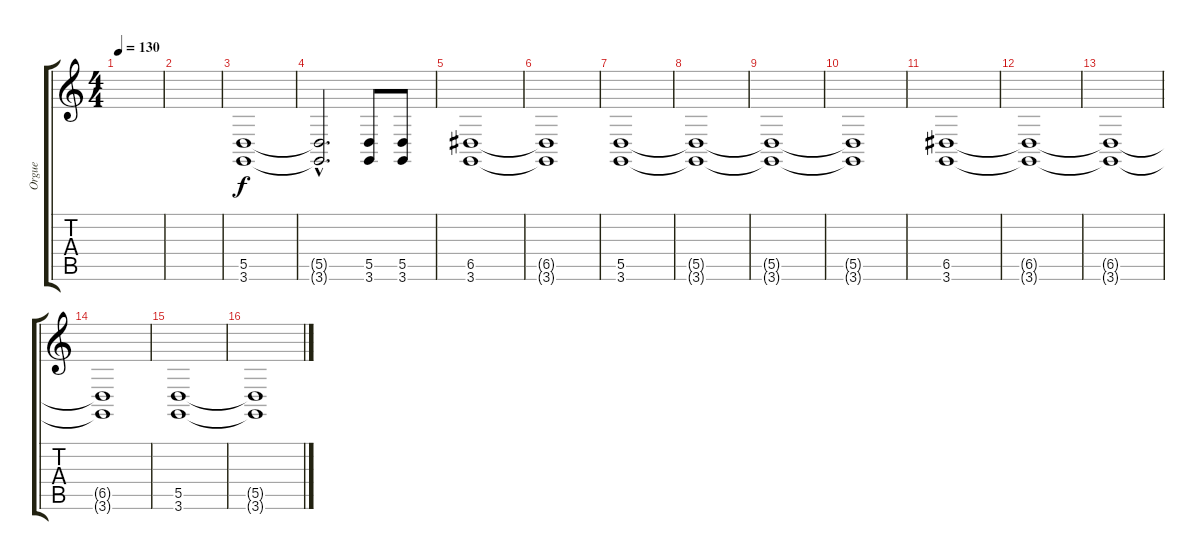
\track ("Orgue" "Orgue") {instrument churchorgan}
\staff {score tabs}
\tuning (E4 B3 G3 D3 A2 E2) {hide}
\ts (4 4)
\tempo 130
\clef g2
\ks c
|
|
(5.5 3.6).1 |
(5.5{hac t} 3.6{hac t}).2{d} (5.5 3.6).8 (5.5 3.6).8 |
(6.5 3.6).1 |
(6.5{t} 3.6{t}).1 |
(5.5 3.6).1 |
(5.5{t} 3.6{t}).1 |
(5.5{t} 3.6{t}).1 |
(5.5{t} 3.6{t}).1 |
(6.5 3.6).1 |
(6.5{t} 3.6{t}).1 |
(6.5{t} 3.6{t}).1 |
(6.5{t} 3.6{t}).1 |
(5.5 3.6).1 |
(5.5{t} 3.6{t}).1
